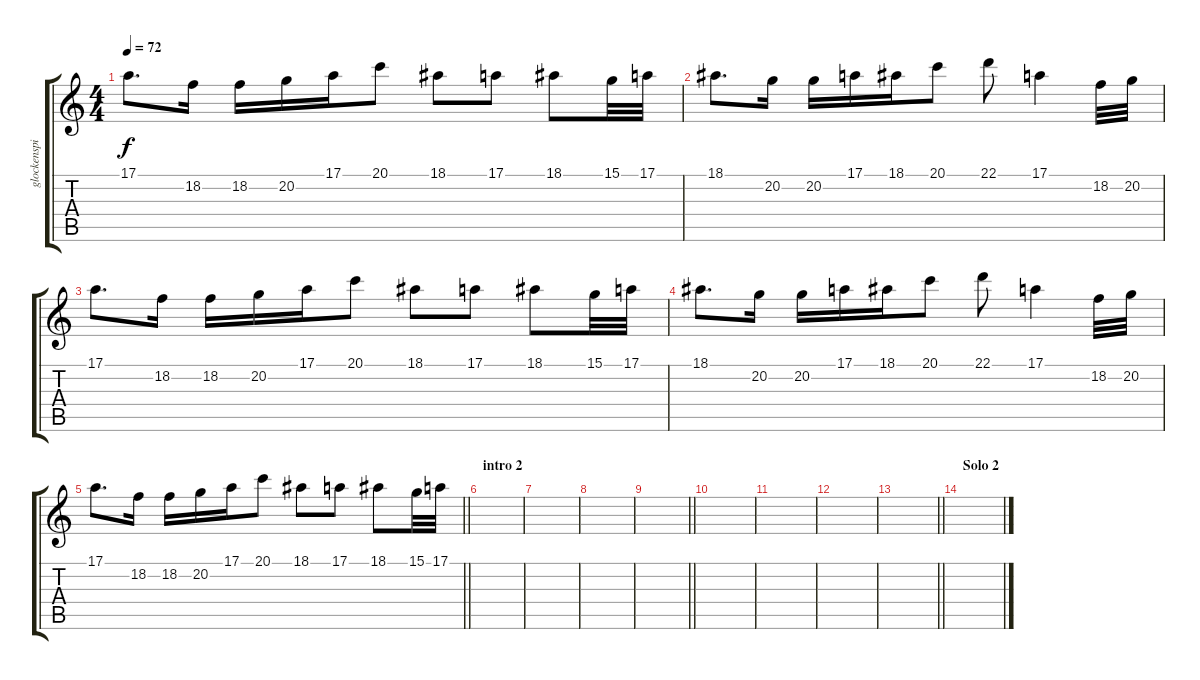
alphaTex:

\track ("glockenspiel" "glockenspi") {instrument glockenspiel}
\staff {score tabs}
\tuning (E4 B3 G3 D3 A2 E2) {hide}
\ts (4 4)
\tempo 72
\clef g2
\ks c
17.1.8{d dy f} 18.2.16 18.2.16 20.2.16 17.1.16 20.1.8 18.1.8 17.1.8 18.1.8 15.1.32 17.1.32 |
18.1.8{d} 20.2.16 20.2.16 17.1.16 18.1.16 20.1.8 22.1.8 17.1.4 18.2.32 20.2.32 |
17.1.8{d} 18.2.16 18.2.16 20.2.16 17.1.16 20.1.8 18.1.8 17.1.8 18.1.8 15.1.32 17.1.32 |
18.1.8{d} 20.2.16 20.2.16 17.1.16 18.1.16 20.1.8 22.1.8 17.1.4 18.2.32 20.2.32 |
\barLineRight lightlight
17.1.8{d} 18.2.16 18.2.16 20.2.16 17.1.16 20.1.8 18.1.8 17.1.8 18.1.8 15.1.32 17.1.32 |
\section ("" "intro 2")
|
|
|
\barLineRight lightlight
|
\section ("" "")
|
|
|
\barLineRight lightlight
|
\section ("" "Solo 2")
